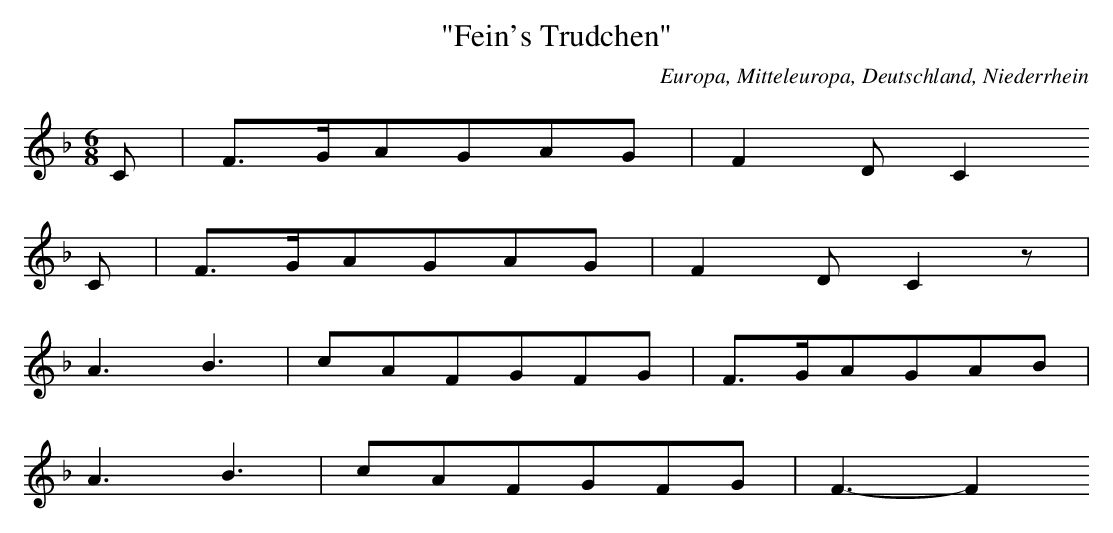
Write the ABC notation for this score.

X:1
T: "Fein's Trudchen"
O: Europa, Mitteleuropa, Deutschland, Niederrhein
M: 6/8
L: 1/16
K: F
C2 | F3GA2G2A2G2 | F4D2C4
C2 | F3GA2G2A2G2 | F4D2C4z2 |
A6B6 | c2A2F2G2F2G2 | F3GA2G2A2B2 |
A6B6 | c2A2F2G2F2G2 | F6-F4
